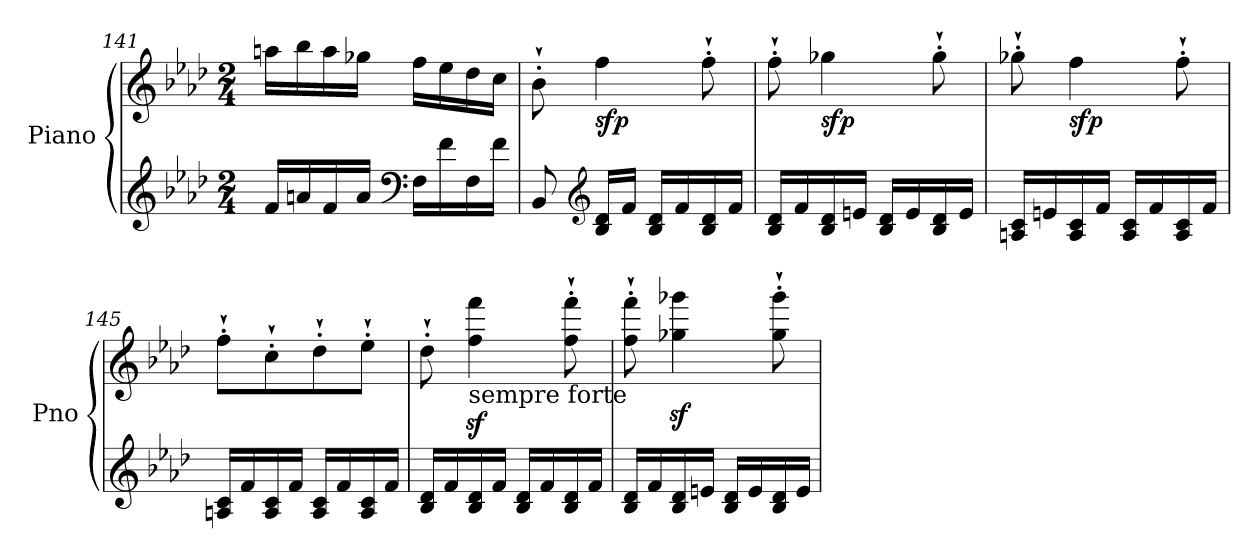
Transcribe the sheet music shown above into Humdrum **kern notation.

**kern	**kern	**dynam
*part1	*part1	*part1
*staff2	*staff1	*staff1/2
*I"Piano	*	*
*I'Pno	*	*
*clefG2	*clefG2	*
*k[b-e-a-d-]	*k[b-e-a-d-]	*
*A-:	*A-:	*
*M2/4	*M2/4	*
=141	=141	=141
16f/LL	16aan\LL	.
16an/	16bb-\	.
16f/	16aa\	.
16a/JJ	16gg-X\JJ	.
*clefF4	*	*
16F\LL	16ff\LL	.
16f\	16ee-\	.
16F\	16dd-\	.
16f\JJ	16cc\JJ	.
=142	=142	=142
8BB-/	8b-`'\	.
*clefG2	*	*
!	!	!LO:DY:b
16B-/ 16d-/LL	4ff\	sfp
16f/JJ	.	.
16B-/ 16d-/LL	.	.
16f/	.	.
16B-/ 16d-/	8ff`'\	.
16f/JJ	.	.
!!LO:LB:g=z
=143	=143	=143
16B-/ 16d-/LL	8ff`'\	.
16f/	.	.
!	!	!LO:DY:b
16B-/ 16d-/	4gg-X\	sfp
16en/JJ	.	.
16B-/ 16d-/LL	.	.
16e/	.	.
16B-/ 16d-/	8gg-`'\	.
16e/JJ	.	.
=144	=144	=144
16An/ 16c/LL	8gg-X`'\	.
16en/	.	.
!	!	!LO:DY:b
16A/ 16c/	4ff\	sfp
16f/JJ	.	.
16A/ 16c/LL	.	.
16f/	.	.
16A/ 16c/	8ff`'\	.
16f/JJ	.	.
=145	=145	=145
16An/ 16c/LL	8ff`'\L	.
16f/	.	.
16A/ 16c/	8cc`'\	.
16f/JJ	.	.
16A/ 16c/LL	8dd-`'\	.
16f/	.	.
16A/ 16c/	8ee-`'\J	.
16f/JJ	.	.
=146	=146	=146
16B-/ 16d-/LL	8dd-`'\	.
16f/	.	.
!	!LO:TX:b:t=sempre forte	!
16B-/ 16d-/	4ff\z< 4fff\z<	.
16f/JJ	.	.
16B-/ 16d-/LL	.	.
16f/	.	.
16B-/ 16d-/	8ff\`' 8fff\`'	.
16f/JJ	.	.
=147	=147	=147
16B-/ 16d-/LL	8ff\`' 8fff\`'	.
16f/	.	.
16B-/ 16d-/	4gg-X\z< 4ggg-X\z<	.
16en/JJ	.	.
16B-/ 16d-/LL	.	.
16e/	.	.
16B-/ 16d-/	8gg-\`' 8ggg-\`'	.
16e/JJ	.	.
=	=	=
*-	*-	*-
